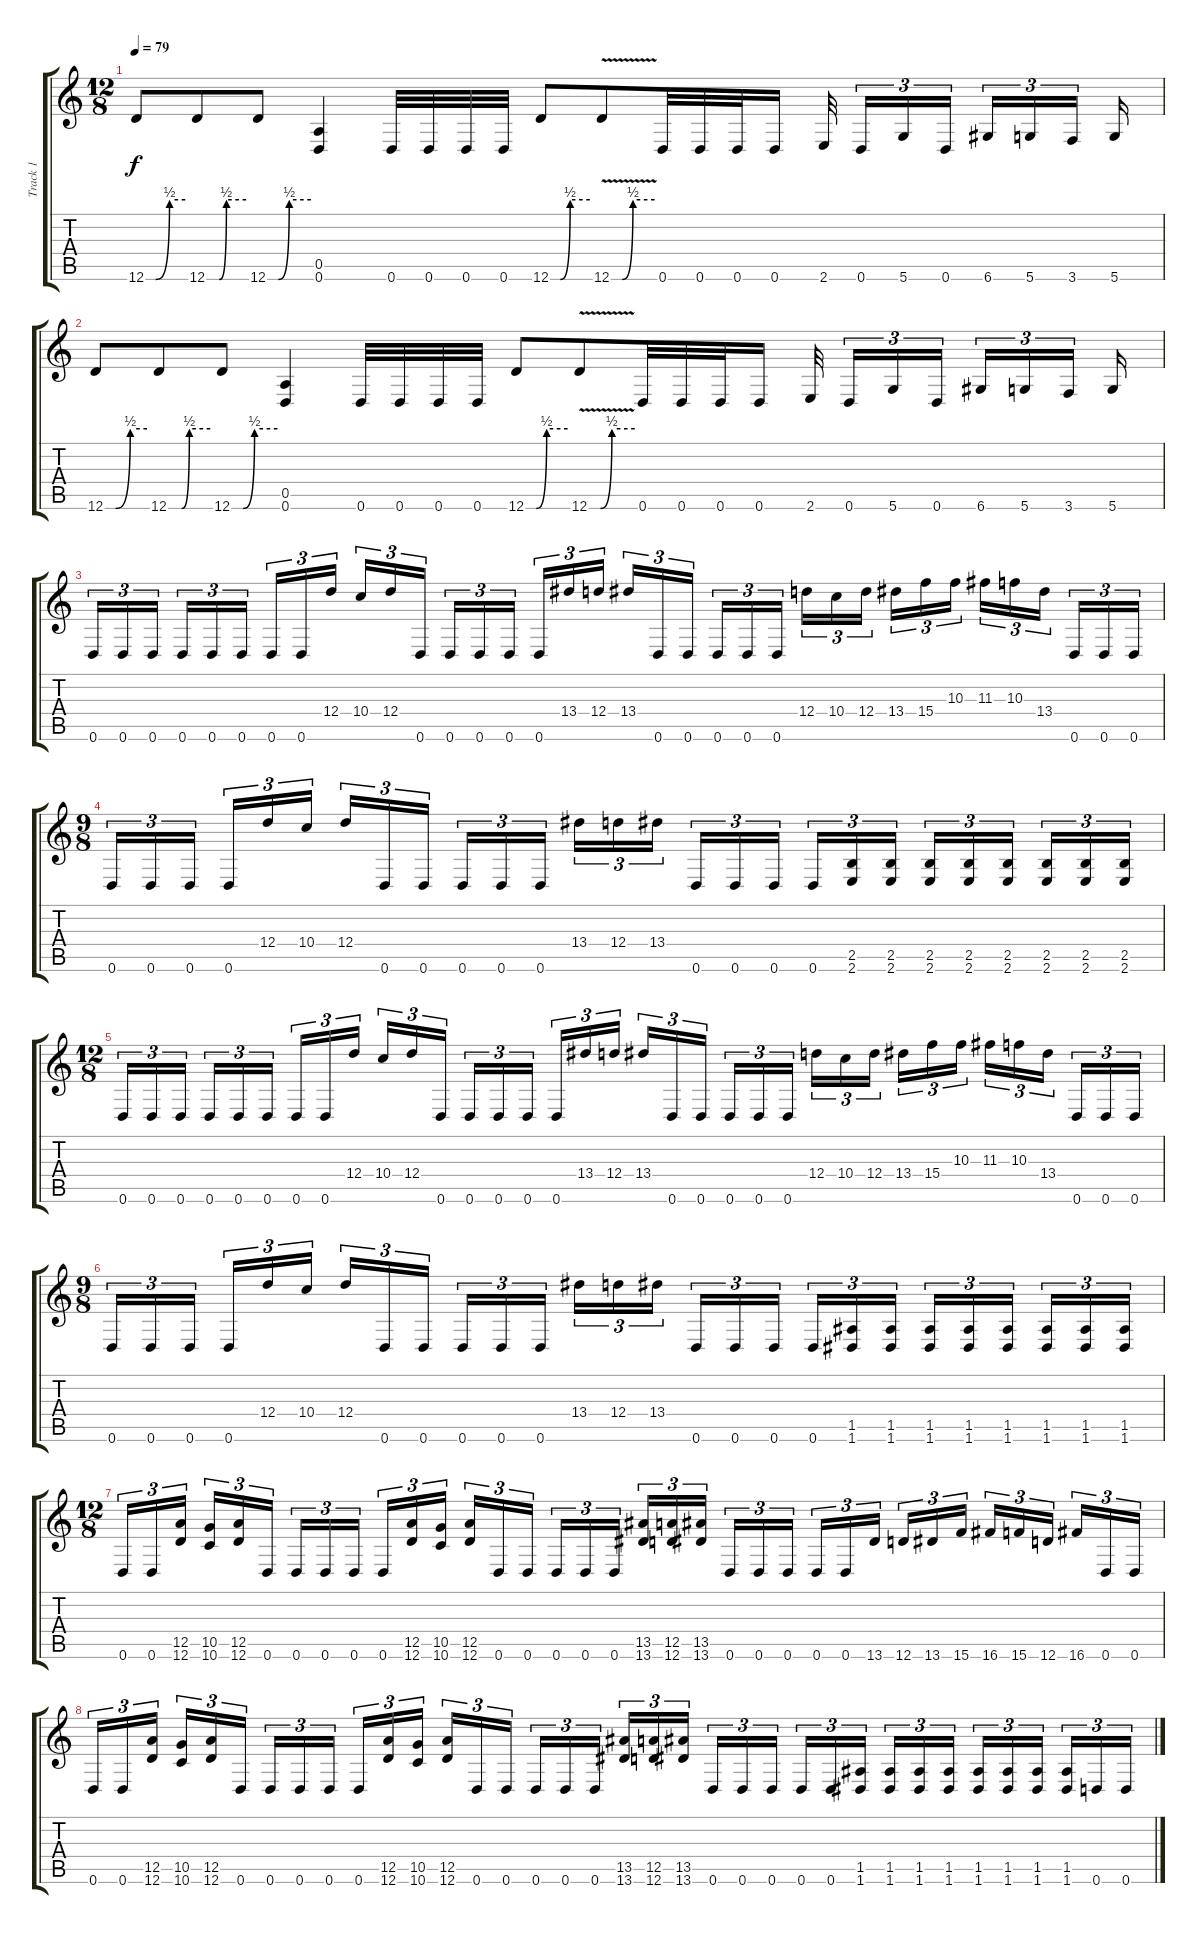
\track ("Track 1" "Track 1") {instrument distortionguitar}
\staff {score tabs}
\tuning (E4 B3 G3 D3 A2 D2) {hide}
\ts (12 8)
\tempo 79
\clef g2
\ks c
12.6{be (custom 0 0 15 0 36 2 60 2)}.8{dy f} 12.6{be (custom 0 0 15 0 19 0 30 2 60 2)}.8 12.6{be (custom 0 0 15 0 30 2 60 2)}.8 (0.5 0.6).4 0.6.32 0.6.32 0.6.32 0.6.32 12.6{be (custom 0 0 15 0 30 2 60 2)}.8 12.6{be (custom 0 0 15 0 30 2 60 2) v}.8 0.6.32 0.6.32 0.6.32 0.6.16 2.6.32{beam splitsecondary} 0.6.16{tu (3 2)} 5.6.16{tu (3 2)} 0.6.16{tu (3 2) beam splitsecondary} 6.6.16{tu (3 2)} 5.6.16{tu (3 2)} 3.6.16{tu (3 2) beam splitsecondary} 5.6.16 |
12.6{be (custom 0 0 15 0 36 2 60 2)}.8 12.6{be (custom 0 0 15 0 19 0 30 2 60 2)}.8 12.6{be (custom 0 0 15 0 30 2 60 2)}.8 (0.5 0.6).4 0.6.32 0.6.32 0.6.32 0.6.32 12.6{be (custom 0 0 15 0 30 2 60 2)}.8 12.6{be (custom 0 0 15 0 30 2 60 2) v}.8 0.6.32 0.6.32 0.6.32 0.6.16 2.6.32{beam splitsecondary} 0.6.16{tu (3 2)} 5.6.16{tu (3 2)} 0.6.16{tu (3 2) beam splitsecondary} 6.6.16{tu (3 2)} 5.6.16{tu (3 2)} 3.6.16{tu (3 2) beam splitsecondary} 5.6.16 |
0.6.16{tu (3 2)} 0.6.16{tu (3 2)} 0.6.16{tu (3 2) beam splitsecondary} 0.6.16{tu (3 2)} 0.6.16{tu (3 2)} 0.6.16{tu (3 2) beam splitsecondary} 0.6.16{tu (3 2)} 0.6.16{tu (3 2)} 12.4.16{tu (3 2)} 10.4.16{tu (3 2)} 12.4.16{tu (3 2)} 0.6.16{tu (3 2) beam splitsecondary} 0.6.16{tu (3 2)} 0.6.16{tu (3 2)} 0.6.16{tu (3 2) beam splitsecondary} 0.6.16{tu (3 2)} 13.4.16{tu (3 2)} 12.4.16{tu (3 2)} 13.4.16{tu (3 2)} 0.6.16{tu (3 2)} 0.6.16{tu (3 2) beam splitsecondary} 0.6.16{tu (3 2)} 0.6.16{tu (3 2)} 0.6.16{tu (3 2) beam splitsecondary} 12.4.16{tu (3 2)} 10.4.16{tu (3 2)} 12.4.16{tu (3 2)} 13.4.16{tu (3 2)} 15.4.16{tu (3 2)} 10.3.16{tu (3 2) beam splitsecondary} 11.3.16{tu (3 2)} 10.3.16{tu (3 2)} 13.4.16{tu (3 2) beam splitsecondary} 0.6.16{tu (3 2)} 0.6.16{tu (3 2)} 0.6.16{tu (3 2)} |
\ts (9 8)
0.6.16{tu (3 2)} 0.6.16{tu (3 2)} 0.6.16{tu (3 2) beam splitsecondary} 0.6.16{tu (3 2)} 12.4.16{tu (3 2)} 10.4.16{tu (3 2) beam splitsecondary} 12.4.16{tu (3 2)} 0.6.16{tu (3 2)} 0.6.16{tu (3 2)} 0.6.16{tu (3 2)} 0.6.16{tu (3 2)} 0.6.16{tu (3 2) beam splitsecondary} 13.4.16{tu (3 2)} 12.4.16{tu (3 2)} 13.4.16{tu (3 2) beam splitsecondary} 0.6.16{tu (3 2)} 0.6.16{tu (3 2)} 0.6.16{tu (3 2)} 0.6.16{tu (3 2)} (2.5 2.6).16{tu (3 2)} (2.5 2.6).16{tu (3 2) beam splitsecondary} (2.5 2.6).16{tu (3 2)} (2.5 2.6).16{tu (3 2)} (2.5 2.6).16{tu (3 2) beam splitsecondary} (2.5 2.6).16{tu (3 2)} (2.5 2.6).16{tu (3 2)} (2.5 2.6).16{tu (3 2)} |
\ts (12 8)
0.6.16{tu (3 2)} 0.6.16{tu (3 2)} 0.6.16{tu (3 2) beam splitsecondary} 0.6.16{tu (3 2)} 0.6.16{tu (3 2)} 0.6.16{tu (3 2) beam splitsecondary} 0.6.16{tu (3 2)} 0.6.16{tu (3 2)} 12.4.16{tu (3 2)} 10.4.16{tu (3 2)} 12.4.16{tu (3 2)} 0.6.16{tu (3 2) beam splitsecondary} 0.6.16{tu (3 2)} 0.6.16{tu (3 2)} 0.6.16{tu (3 2) beam splitsecondary} 0.6.16{tu (3 2)} 13.4.16{tu (3 2)} 12.4.16{tu (3 2)} 13.4.16{tu (3 2)} 0.6.16{tu (3 2)} 0.6.16{tu (3 2) beam splitsecondary} 0.6.16{tu (3 2)} 0.6.16{tu (3 2)} 0.6.16{tu (3 2) beam splitsecondary} 12.4.16{tu (3 2)} 10.4.16{tu (3 2)} 12.4.16{tu (3 2)} 13.4.16{tu (3 2)} 15.4.16{tu (3 2)} 10.3.16{tu (3 2) beam splitsecondary} 11.3.16{tu (3 2)} 10.3.16{tu (3 2)} 13.4.16{tu (3 2) beam splitsecondary} 0.6.16{tu (3 2)} 0.6.16{tu (3 2)} 0.6.16{tu (3 2)} |
\ts (9 8)
0.6.16{tu (3 2)} 0.6.16{tu (3 2)} 0.6.16{tu (3 2) beam splitsecondary} 0.6.16{tu (3 2)} 12.4.16{tu (3 2)} 10.4.16{tu (3 2) beam splitsecondary} 12.4.16{tu (3 2)} 0.6.16{tu (3 2)} 0.6.16{tu (3 2)} 0.6.16{tu (3 2)} 0.6.16{tu (3 2)} 0.6.16{tu (3 2) beam splitsecondary} 13.4.16{tu (3 2)} 12.4.16{tu (3 2)} 13.4.16{tu (3 2) beam splitsecondary} 0.6.16{tu (3 2)} 0.6.16{tu (3 2)} 0.6.16{tu (3 2)} 0.6.16{tu (3 2)} (1.5 1.6).16{tu (3 2)} (1.5 1.6).16{tu (3 2) beam splitsecondary} (1.5 1.6).16{tu (3 2)} (1.5 1.6).16{tu (3 2)} (1.5 1.6).16{tu (3 2) beam splitsecondary} (1.5 1.6).16{tu (3 2)} (1.5 1.6).16{tu (3 2)} (1.5 1.6).16{tu (3 2)} |
\ts (12 8)
0.6.16{tu (3 2)} 0.6.16{tu (3 2)} (12.5 12.6).16{tu (3 2) beam splitsecondary} (10.5 10.6).16{tu (3 2)} (12.5 12.6).16{tu (3 2)} 0.6.16{tu (3 2) beam splitsecondary} 0.6.16{tu (3 2)} 0.6.16{tu (3 2)} 0.6.16{tu (3 2)} 0.6.16{tu (3 2)} (12.5 12.6).16{tu (3 2)} (10.5 10.6).16{tu (3 2) beam splitsecondary} (12.5 12.6).16{tu (3 2)} 0.6.16{tu (3 2)} 0.6.16{tu (3 2) beam splitsecondary} 0.6.16{tu (3 2)} 0.6.16{tu (3 2)} 0.6.16{tu (3 2)} (13.5 13.6).16{tu (3 2)} (12.5 12.6).16{tu (3 2)} (13.5 13.6).16{tu (3 2) beam splitsecondary} 0.6.16{tu (3 2)} 0.6.16{tu (3 2)} 0.6.16{tu (3 2) beam splitsecondary} 0.6.16{tu (3 2)} 0.6.16{tu (3 2)} 13.6.16{tu (3 2)} 12.6.16{tu (3 2)} 13.6.16{tu (3 2)} 15.6.16{tu (3 2) beam splitsecondary} 16.6.16{tu (3 2)} 15.6.16{tu (3 2)} 12.6.16{tu (3 2) beam splitsecondary} 16.6.16{tu (3 2)} 0.6.16{tu (3 2)} 0.6.16{tu (3 2)} |
0.6.16{tu (3 2)} 0.6.16{tu (3 2)} (12.5 12.6).16{tu (3 2) beam splitsecondary} (10.5 10.6).16{tu (3 2)} (12.5 12.6).16{tu (3 2)} 0.6.16{tu (3 2) beam splitsecondary} 0.6.16{tu (3 2)} 0.6.16{tu (3 2)} 0.6.16{tu (3 2)} 0.6.16{tu (3 2)} (12.5 12.6).16{tu (3 2)} (10.5 10.6).16{tu (3 2) beam splitsecondary} (12.5 12.6).16{tu (3 2)} 0.6.16{tu (3 2)} 0.6.16{tu (3 2) beam splitsecondary} 0.6.16{tu (3 2)} 0.6.16{tu (3 2)} 0.6.16{tu (3 2)} (13.5 13.6).16{tu (3 2)} (12.5 12.6).16{tu (3 2)} (13.5 13.6).16{tu (3 2) beam splitsecondary} 0.6.16{tu (3 2)} 0.6.16{tu (3 2)} 0.6.16{tu (3 2) beam splitsecondary} 0.6.16{tu (3 2)} 0.6.16{tu (3 2)} (1.5 1.6).16{tu (3 2)} (1.5 1.6).16{tu (3 2)} (1.5 1.6).16{tu (3 2)} (1.5 1.6).16{tu (3 2) beam splitsecondary} (1.5 1.6).16{tu (3 2)} (1.5 1.6).16{tu (3 2)} (1.5 1.6).16{tu (3 2) beam splitsecondary} (1.5 1.6).16{tu (3 2)} 0.6.16{tu (3 2)} 0.6.16{tu (3 2)}
